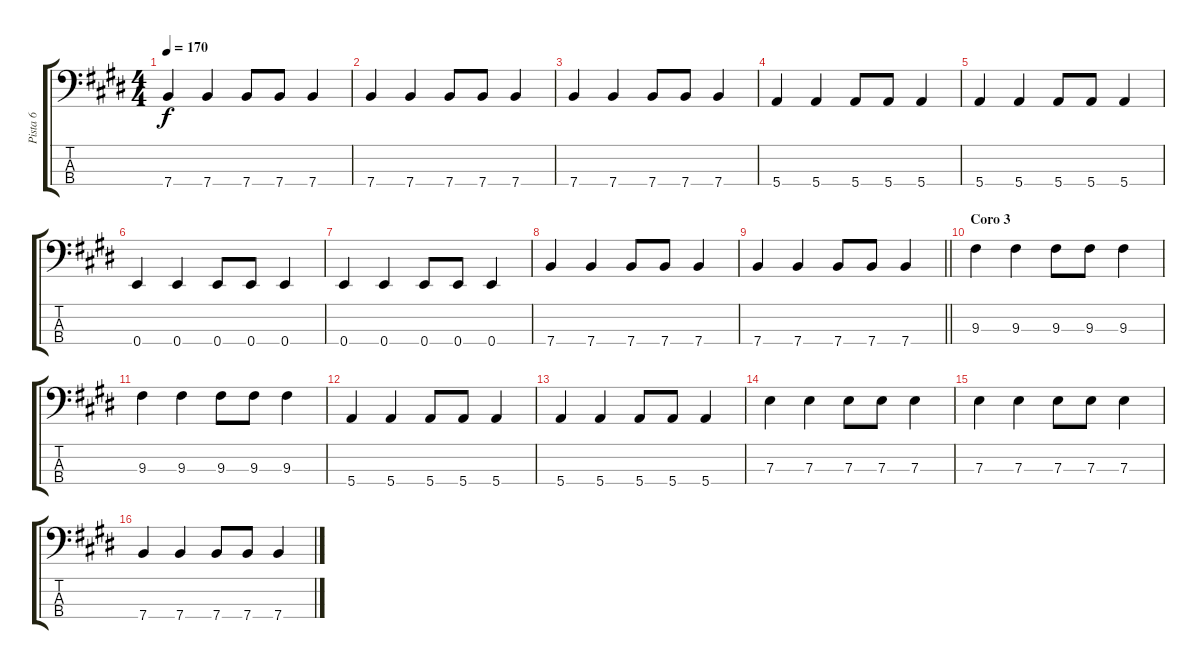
\track ("Pista 6" "Pista 6") {instrument electricbassfinger}
\staff {score tabs}
\tuning (G2 D2 A1 E1) {hide}
\ts (4 4)
\tempo 170
\clef f4
\ks e
7.4.4{dy f} 7.4.4 7.4.8 7.4.8 7.4.4 |
7.4.4 7.4.4 7.4.8 7.4.8 7.4.4 |
7.4.4 7.4.4 7.4.8 7.4.8 7.4.4 |
5.4.4 5.4.4 5.4.8 5.4.8 5.4.4 |
5.4.4 5.4.4 5.4.8 5.4.8 5.4.4 |
0.4.4 0.4.4 0.4.8 0.4.8 0.4.4 |
0.4.4 0.4.4 0.4.8 0.4.8 0.4.4 |
7.4.4 7.4.4 7.4.8 7.4.8 7.4.4 |
\barLineRight lightlight
7.4.4 7.4.4 7.4.8 7.4.8 7.4.4 |
\section ("" "Coro 3")
9.3.4 9.3.4 9.3.8 9.3.8 9.3.4 |
9.3.4 9.3.4 9.3.8 9.3.8 9.3.4 |
5.4.4 5.4.4 5.4.8 5.4.8 5.4.4 |
5.4.4 5.4.4 5.4.8 5.4.8 5.4.4 |
7.3.4 7.3.4 7.3.8 7.3.8 7.3.4 |
7.3.4 7.3.4 7.3.8 7.3.8 7.3.4 |
7.4.4 7.4.4 7.4.8 7.4.8 7.4.4
